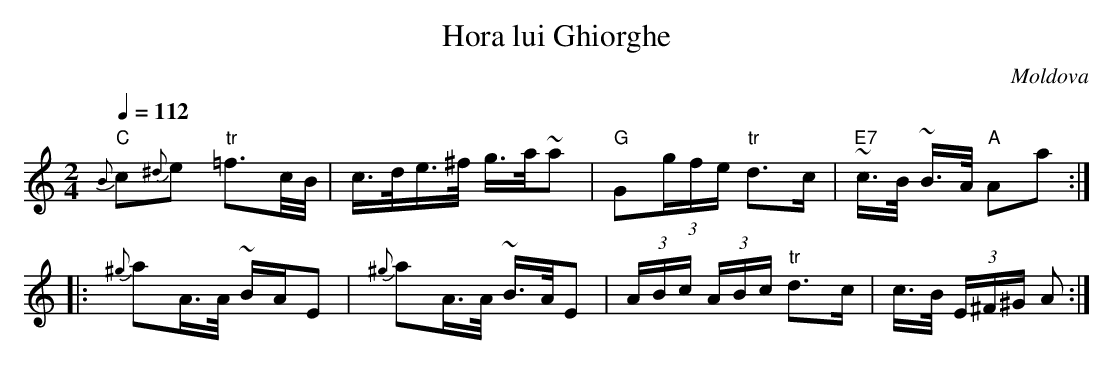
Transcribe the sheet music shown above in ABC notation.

X:1
T:Hora lui Ghiorghe
Q:1/4=112
O:Moldova
M:2/4
K:C
"C"{B}c2{^d}e2 "tr"=f3c/B/|c>de>^f g>a~a2|\
"G"G2(3gfe "tr"d3c|"E7"~c>B ~B>A "A"A2a2 :|
|:{^g}a2A>A ~BAE2| {^g}a2A>A ~B>AE2|\
(3ABc (3ABc "tr"d3c|c>B (3E^F^G A2:|
